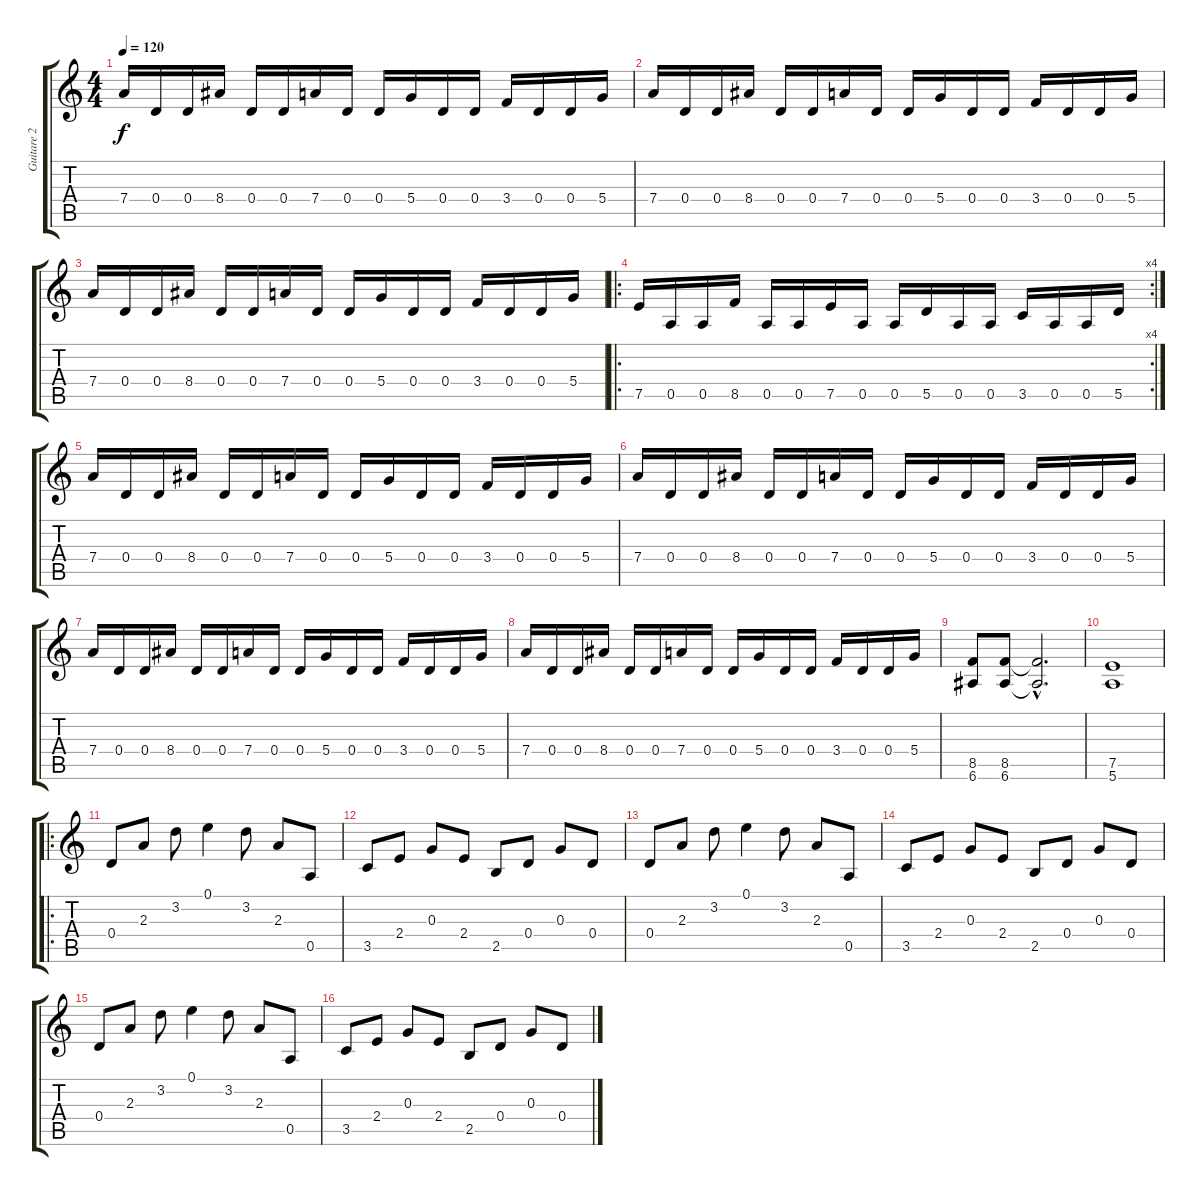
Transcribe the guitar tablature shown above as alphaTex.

\track ("Guitare 2" "Guitare 2") {instrument overdrivenguitar}
\staff {score tabs}
\tuning (E4 B3 G3 D3 A2 E2) {hide}
\ts (4 4)
\tempo 120
\clef g2
\ks c
7.4.16{dy f} 0.4.16 0.4.16 8.4.16 0.4.16 0.4.16 7.4.16 0.4.16 0.4.16 5.4.16 0.4.16 0.4.16 3.4.16 0.4.16 0.4.16 5.4.16 |
7.4.16 0.4.16 0.4.16 8.4.16 0.4.16 0.4.16 7.4.16 0.4.16 0.4.16 5.4.16 0.4.16 0.4.16 3.4.16 0.4.16 0.4.16 5.4.16 |
7.4.16 0.4.16 0.4.16 8.4.16 0.4.16 0.4.16 7.4.16 0.4.16 0.4.16 5.4.16 0.4.16 0.4.16 3.4.16 0.4.16 0.4.16 5.4.16 |
\ro
\rc 4
7.5.16 0.5.16 0.5.16 8.5.16 0.5.16 0.5.16 7.5.16 0.5.16 0.5.16 5.5.16 0.5.16 0.5.16 3.5.16 0.5.16 0.5.16 5.5.16 |
7.4.16 0.4.16 0.4.16 8.4.16 0.4.16 0.4.16 7.4.16 0.4.16 0.4.16 5.4.16 0.4.16 0.4.16 3.4.16 0.4.16 0.4.16 5.4.16 |
7.4.16 0.4.16 0.4.16 8.4.16 0.4.16 0.4.16 7.4.16 0.4.16 0.4.16 5.4.16 0.4.16 0.4.16 3.4.16 0.4.16 0.4.16 5.4.16 |
7.4.16 0.4.16 0.4.16 8.4.16 0.4.16 0.4.16 7.4.16 0.4.16 0.4.16 5.4.16 0.4.16 0.4.16 3.4.16 0.4.16 0.4.16 5.4.16 |
7.4.16 0.4.16 0.4.16 8.4.16 0.4.16 0.4.16 7.4.16 0.4.16 0.4.16 5.4.16 0.4.16 0.4.16 3.4.16 0.4.16 0.4.16 5.4.16 |
(8.5 6.6).8 (8.5 6.6).8 (8.5{hac t} 6.6{hac t}).2{d} |
(7.5 5.6).1 |
\ro
0.4.8{instrument acousticguitarsteel} 2.3.8 3.2.8 0.1.4 3.2.8 2.3.8 0.5.8 |
3.5.8 2.4.8 0.3.8 2.4.8 2.5.8 0.4.8 0.3.8 0.4.8 |
0.4.8 2.3.8 3.2.8 0.1.4 3.2.8 2.3.8 0.5.8 |
3.5.8 2.4.8 0.3.8 2.4.8 2.5.8 0.4.8 0.3.8 0.4.8 |
0.4.8 2.3.8 3.2.8 0.1.4 3.2.8 2.3.8 0.5.8 |
3.5.8 2.4.8 0.3.8 2.4.8 2.5.8 0.4.8 0.3.8 0.4.8
